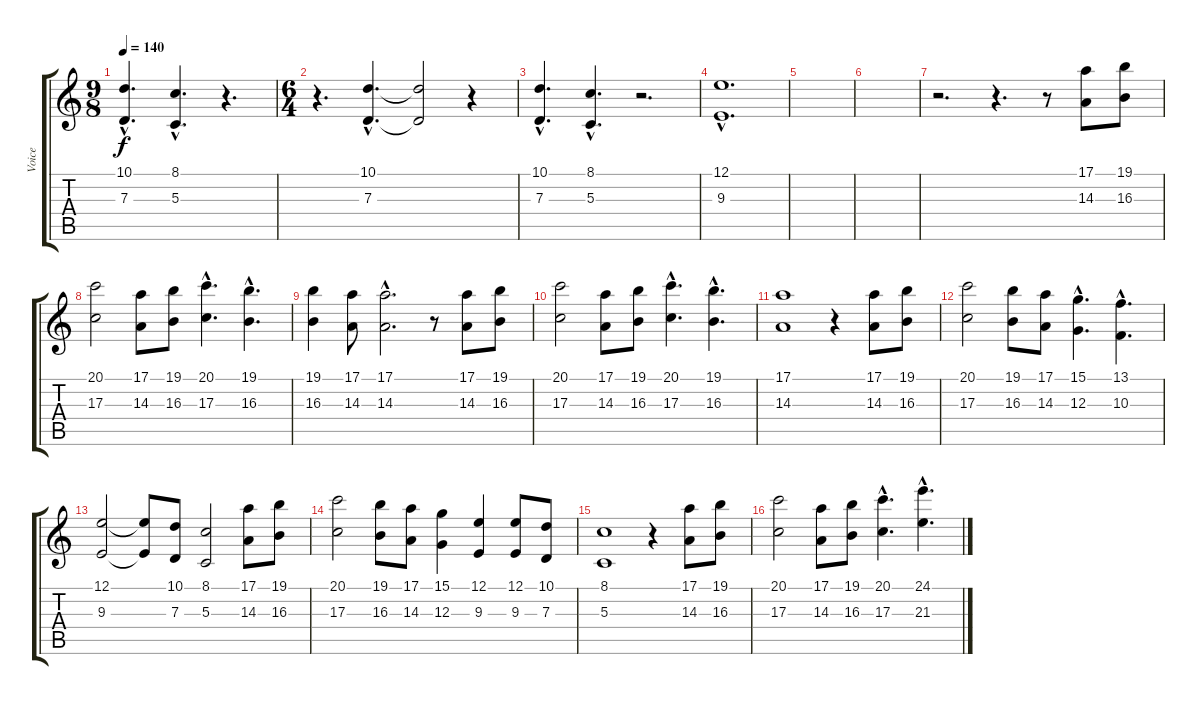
\track ("Voice" "Voice") {instrument tenorsax}
\staff {score tabs}
\tuning (E4 B3 G3 D3 A2 E2) {hide}
\ts (9 8)
\tempo 140
\clef g2
\ks c
(10.1{hac} 7.3{hac}).4{d dy f} (8.1{hac} 5.3{hac}).4{d} r.4{d} |
\ts (6 4)
r.4{d} (10.1{hac} 7.3{hac}).4{d instrument choiraahs} (10.1{t} 7.3{t}).2 r.4 |
(10.1{hac} 7.3{hac}).4{d} (8.1{hac} 5.3{hac}).4{d} r.2{d} |
(12.1{hac} 9.3{hac}).1{d volume 16 instrument tenorsax} |
|
|
r.2{d} r.4{d} r.8 (17.1 14.3).8 (19.1 16.3).8 |
(20.1 17.3).2 (17.1 14.3).8 (19.1 16.3).8 (20.1{hac} 17.3{hac}).4{d} (19.1{hac} 16.3{hac}).4{d} |
(19.1 16.3).4 (17.1 14.3).8 (17.1{hac} 14.3{hac}).2{d} r.8 (17.1 14.3).8 (19.1 16.3).8 |
(20.1 17.3).2 (17.1 14.3).8 (19.1 16.3).8 (20.1{hac} 17.3{hac}).4{d} (19.1{hac} 16.3{hac}).4{d} |
(17.1 14.3).1 r.4 (17.1 14.3).8 (19.1 16.3).8 |
(20.1 17.3).2 (19.1 16.3).8 (17.1 14.3).8 (15.1{hac} 12.3{hac}).4{d} (13.1{hac} 10.3{hac}).4{d} |
(12.1 9.3).2 (12.1{t} 9.3{t}).8 (10.1 7.3).8 (8.1 5.3).2 (17.1 14.3).8 (19.1 16.3).8 |
(20.1 17.3).2 (19.1 16.3).8 (17.1 14.3).8 (15.1 12.3).4 (12.1 9.3).4 (12.1 9.3).8 (10.1 7.3).8 |
(8.1 5.3).1 r.4 (17.1 14.3).8 (19.1 16.3).8 |
(20.1 17.3).2 (17.1 14.3).8 (19.1 16.3).8 (20.1{hac} 17.3{hac}).4{d} (24.1{hac} 21.3{hac}).4{d}
